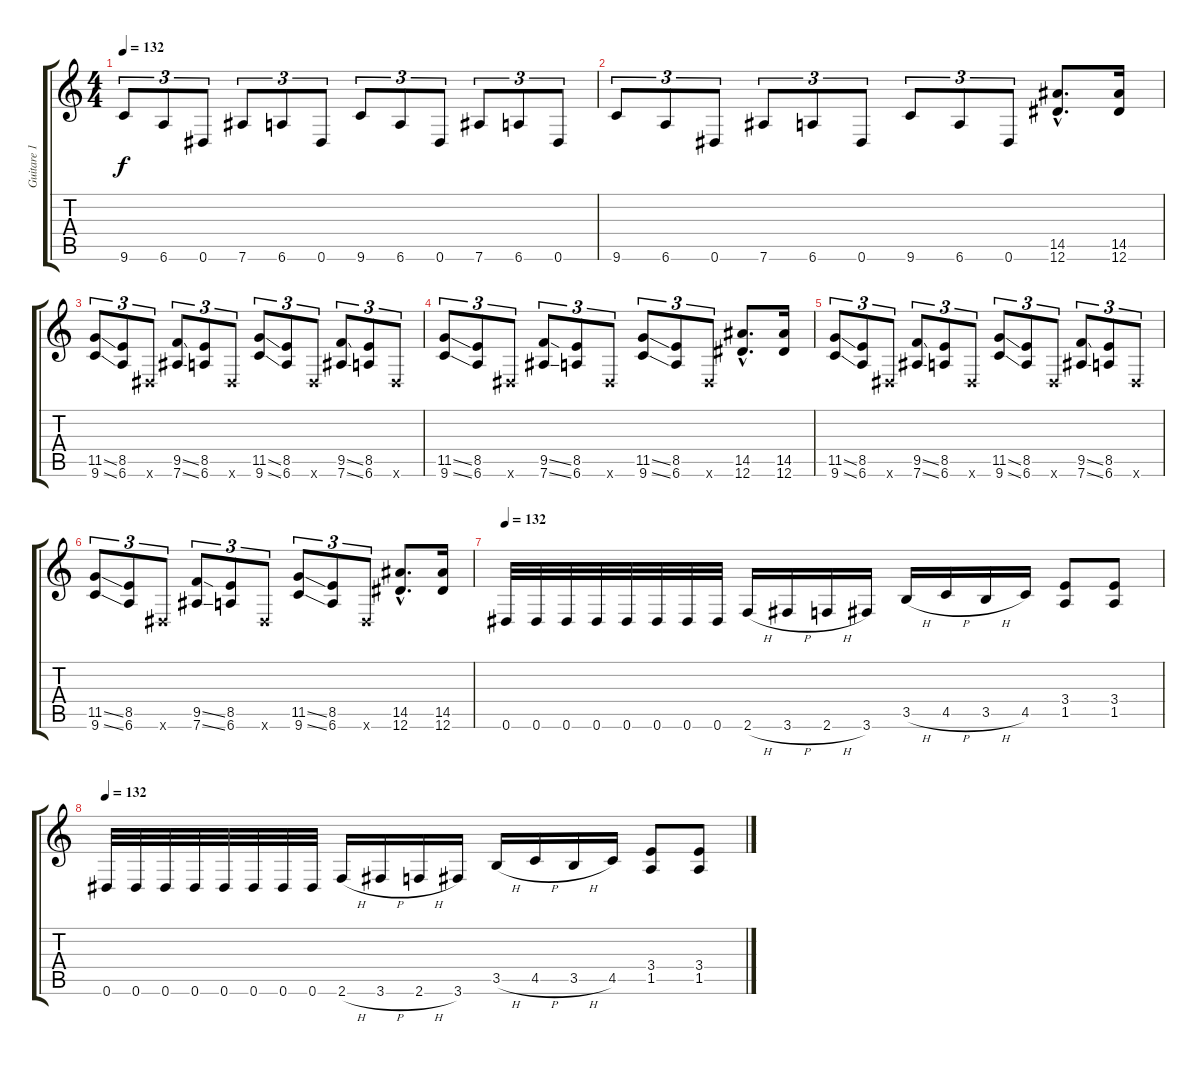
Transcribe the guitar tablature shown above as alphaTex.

\track ("Guitare 1" "Guitare 1") {instrument distortionguitar}
\staff {score tabs}
\tuning (Eb4 Bb3 Gb3 Db3 Ab2 Eb2) {hide}
\ts (4 4)
\tempo 132
\clef g2
\ks c
9.6.8{tu (3 2) dy f} 6.6.8{tu (3 2)} 0.6.8{tu (3 2)} 7.6.8{tu (3 2)} 6.6.8{tu (3 2)} 0.6.8{tu (3 2)} 9.6.8{tu (3 2)} 6.6.8{tu (3 2)} 0.6.8{tu (3 2)} 7.6.8{tu (3 2)} 6.6.8{tu (3 2)} 0.6.8{tu (3 2)} |
9.6.8{tu (3 2)} 6.6.8{tu (3 2)} 0.6.8{tu (3 2)} 7.6.8{tu (3 2)} 6.6.8{tu (3 2)} 0.6.8{tu (3 2)} 9.6.8{tu (3 2)} 6.6.8{tu (3 2)} 0.6.8{tu (3 2)} (14.5{hac} 12.6{hac}).8{d} (14.5 12.6).16 |
(11.5{ss} 9.6{ss}).8{tu (3 2)} (8.5 6.6).8{tu (3 2)} 0.6{x}.8{tu (3 2)} (9.5{ss} 7.6{ss}).8{tu (3 2)} (8.5 6.6).8{tu (3 2)} 0.6{x}.8{tu (3 2)} (11.5{ss} 9.6{ss}).8{tu (3 2)} (8.5 6.6).8{tu (3 2)} 0.6{x}.8{tu (3 2)} (9.5{ss} 7.6{ss}).8{tu (3 2)} (8.5 6.6).8{tu (3 2)} 0.6{x}.8{tu (3 2)} |
(11.5{ss} 9.6{ss}).8{tu (3 2)} (8.5 6.6).8{tu (3 2)} 0.6{x}.8{tu (3 2)} (9.5{ss} 7.6{ss}).8{tu (3 2)} (8.5 6.6).8{tu (3 2)} 0.6{x}.8{tu (3 2)} (11.5{ss} 9.6{ss}).8{tu (3 2)} (8.5 6.6).8{tu (3 2)} 0.6{x}.8{tu (3 2)} (14.5{hac} 12.6{hac}).8{d} (14.5 12.6).16 |
(11.5{ss} 9.6{ss}).8{tu (3 2)} (8.5 6.6).8{tu (3 2)} 0.6{x}.8{tu (3 2)} (9.5{ss} 7.6{ss}).8{tu (3 2)} (8.5 6.6).8{tu (3 2)} 0.6{x}.8{tu (3 2)} (11.5{ss} 9.6{ss}).8{tu (3 2)} (8.5 6.6).8{tu (3 2)} 0.6{x}.8{tu (3 2)} (9.5{ss} 7.6{ss}).8{tu (3 2)} (8.5 6.6).8{tu (3 2)} 0.6{x}.8{tu (3 2)} |
(11.5{ss} 9.6{ss}).8{tu (3 2)} (8.5 6.6).8{tu (3 2)} 0.6{x}.8{tu (3 2)} (9.5{ss} 7.6{ss}).8{tu (3 2)} (8.5 6.6).8{tu (3 2)} 0.6{x}.8{tu (3 2)} (11.5{ss} 9.6{ss}).8{tu (3 2)} (8.5 6.6).8{tu (3 2)} 0.6{x}.8{tu (3 2)} (14.5{hac} 12.6{hac}).8{d} (14.5 12.6).16 |
\tempo 132
0.6.32 0.6.32 0.6.32 0.6.32 0.6.32 0.6.32 0.6.32 0.6.32 2.6{h}.16 3.6{h}.16 2.6{h}.16 3.6.16 3.5{h}.16 4.5{h}.16 3.5{h}.16 4.5.16 (3.4 1.5).8 (3.4 1.5).8 |
\tempo 132
0.6.32 0.6.32 0.6.32 0.6.32 0.6.32 0.6.32 0.6.32 0.6.32 2.6{h}.16 3.6{h}.16 2.6{h}.16 3.6.16 3.5{h}.16 4.5{h}.16 3.5{h}.16 4.5.16 (3.4 1.5).8 (3.4 1.5).8
